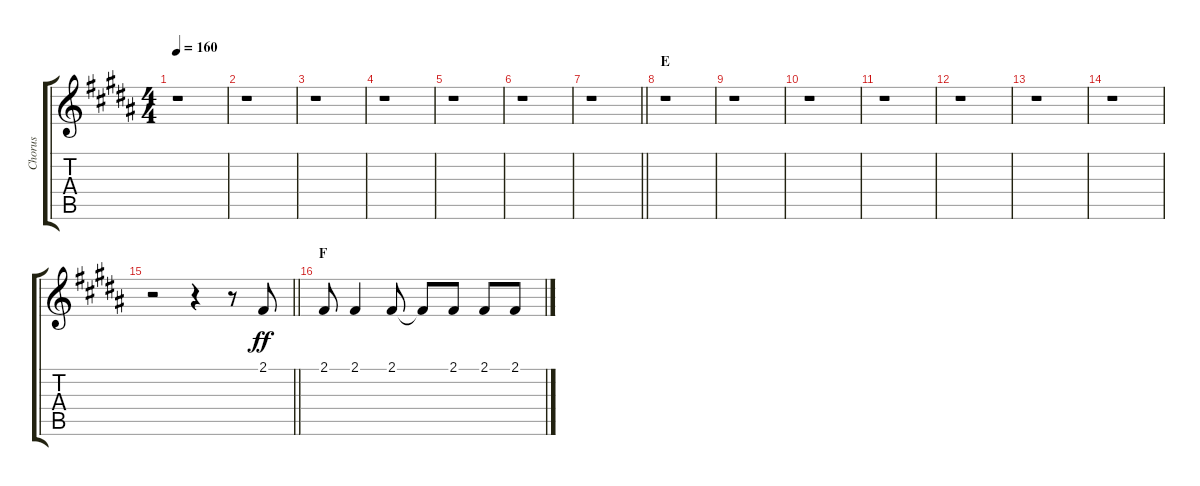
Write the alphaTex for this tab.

\track ("Chorus" "Chorus") {instrument voiceoohs}
\staff {score tabs}
\tuning (E4 B3 G3 D3 A2 E2) {hide}
\ts (4 4)
\tempo 160
\clef g2
\ks b
r.1{dy ff} |
r.1 |
r.1 |
r.1 |
r.1 |
r.1 |
\barLineRight lightlight
r.1 |
\section ("" "E")
r.1 |
r.1 |
r.1 |
r.1 |
r.1 |
r.1 |
r.1 |
\barLineRight lightlight
r.2 r.4 r.8 2.1.8 |
\section ("" "F")
2.1.8 2.1.4 2.1.8 2.1{t}.8 2.1.8 2.1.8 2.1.8
